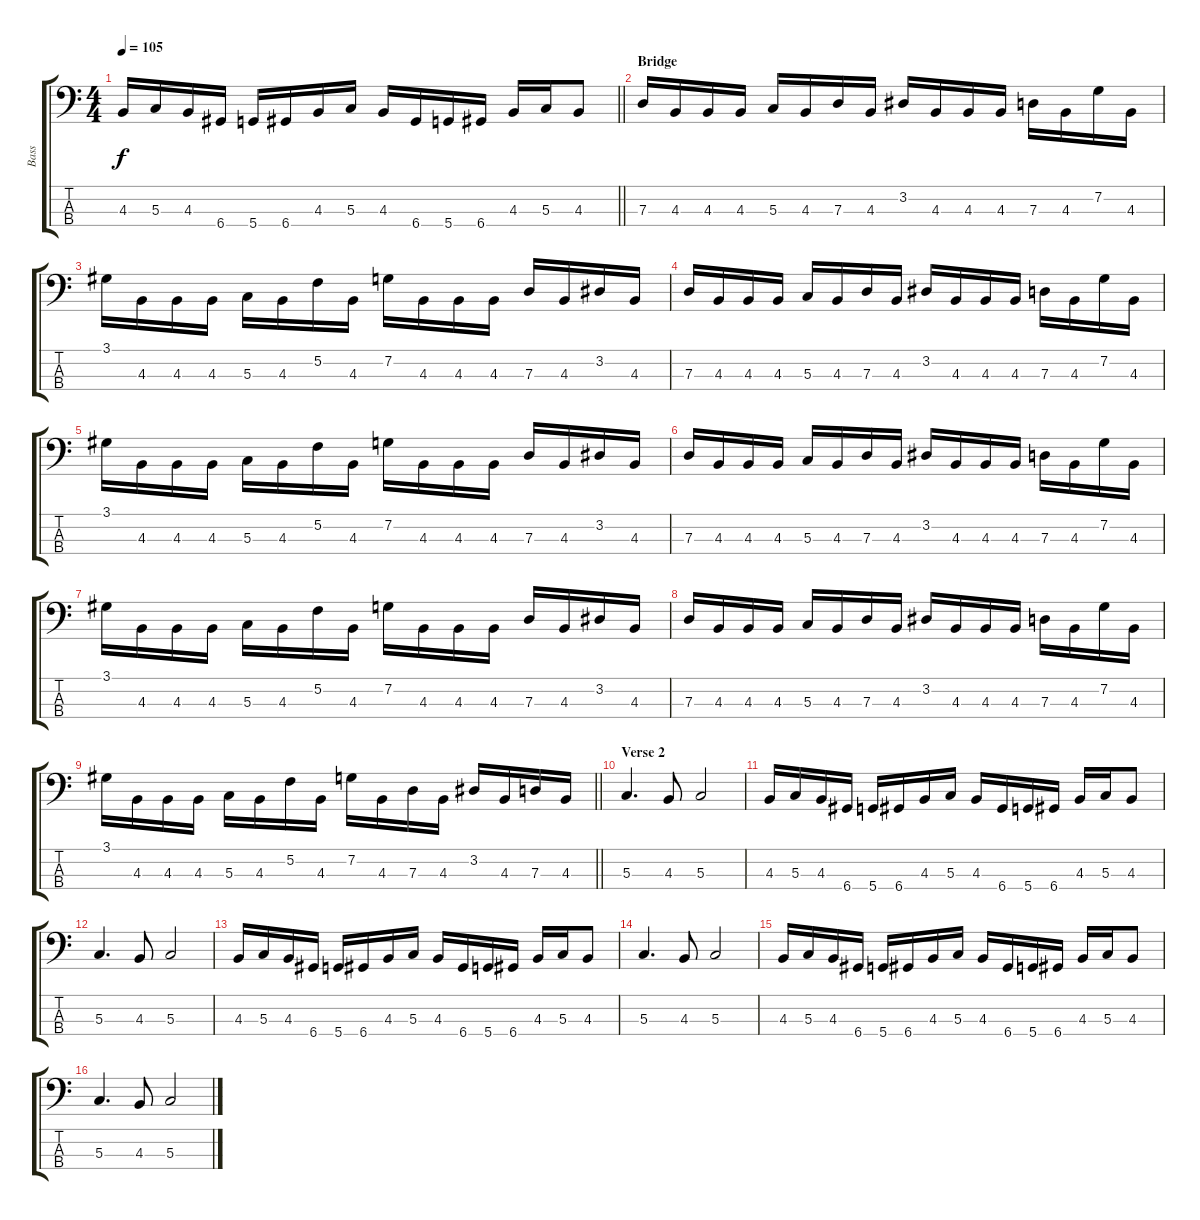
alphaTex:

\track ("Bass" "Bass") {instrument electricbassfinger}
\staff {score tabs}
\tuning (F2 C2 G1 D1) {hide}
\ts (4 4)
\tempo 105
\clef f4
\barLineRight lightlight
\ks c
4.3.16{dy f} 5.3.16 4.3.16 6.4.16 5.4.16 6.4.16 4.3.16 5.3.16 4.3.16 6.4.16 5.4.16 6.4.16 4.3.16 5.3.16 4.3.8 |
\section ("" "Bridge")
7.3.16 4.3.16 4.3.16 4.3.16 5.3.16 4.3.16 7.3.16 4.3.16 3.2.16 4.3.16 4.3.16 4.3.16 7.3.16 4.3.16 7.2.16 4.3.16 |
3.1.16 4.3.16 4.3.16 4.3.16 5.3.16 4.3.16 5.2.16 4.3.16 7.2.16 4.3.16 4.3.16 4.3.16 7.3.16 4.3.16 3.2.16 4.3.16 |
7.3.16 4.3.16 4.3.16 4.3.16 5.3.16 4.3.16 7.3.16 4.3.16 3.2.16 4.3.16 4.3.16 4.3.16 7.3.16 4.3.16 7.2.16 4.3.16 |
3.1.16 4.3.16 4.3.16 4.3.16 5.3.16 4.3.16 5.2.16 4.3.16 7.2.16 4.3.16 4.3.16 4.3.16 7.3.16 4.3.16 3.2.16 4.3.16 |
7.3.16 4.3.16 4.3.16 4.3.16 5.3.16 4.3.16 7.3.16 4.3.16 3.2.16 4.3.16 4.3.16 4.3.16 7.3.16 4.3.16 7.2.16 4.3.16 |
3.1.16 4.3.16 4.3.16 4.3.16 5.3.16 4.3.16 5.2.16 4.3.16 7.2.16 4.3.16 4.3.16 4.3.16 7.3.16 4.3.16 3.2.16 4.3.16 |
7.3.16 4.3.16 4.3.16 4.3.16 5.3.16 4.3.16 7.3.16 4.3.16 3.2.16 4.3.16 4.3.16 4.3.16 7.3.16 4.3.16 7.2.16 4.3.16 |
\barLineRight lightlight
3.1.16 4.3.16 4.3.16 4.3.16 5.3.16 4.3.16 5.2.16 4.3.16 7.2.16 4.3.16 7.3.16 4.3.16 3.2.16 4.3.16 7.3.16 4.3.16 |
\section ("" "Verse 2")
5.3.4{d} 4.3.8 5.3.2 |
4.3.16 5.3.16 4.3.16 6.4.16 5.4.16 6.4.16 4.3.16 5.3.16 4.3.16 6.4.16 5.4.16 6.4.16 4.3.16 5.3.16 4.3.8 |
5.3.4{d} 4.3.8 5.3.2 |
4.3.16 5.3.16 4.3.16 6.4.16 5.4.16 6.4.16 4.3.16 5.3.16 4.3.16 6.4.16 5.4.16 6.4.16 4.3.16 5.3.16 4.3.8 |
5.3.4{d} 4.3.8 5.3.2 |
4.3.16 5.3.16 4.3.16 6.4.16 5.4.16 6.4.16 4.3.16 5.3.16 4.3.16 6.4.16 5.4.16 6.4.16 4.3.16 5.3.16 4.3.8 |
5.3.4{d} 4.3.8 5.3.2
